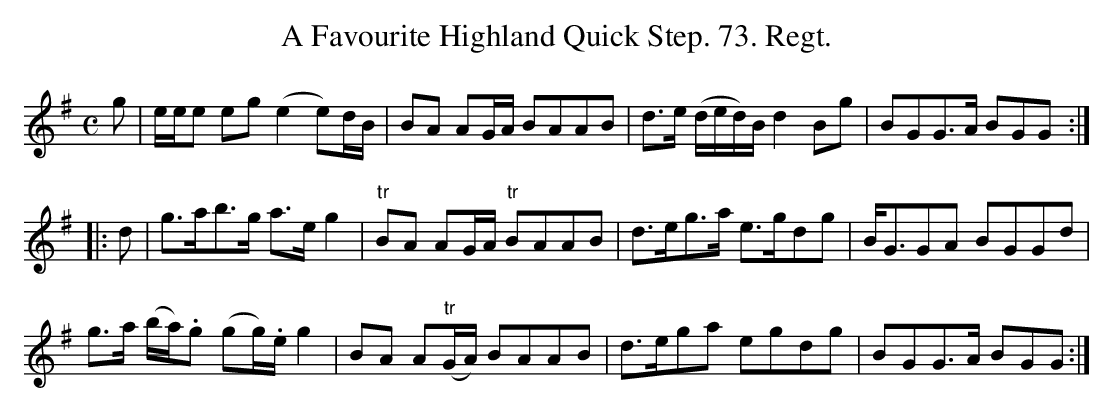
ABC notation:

X:1
T:A Favourite Highland Quick Step. 73. Regt.
M:C
K:G
g|\
e/e/e eg (e2 e)d/B/|BA AG/A/ BAAB|\
d>e (d/e/d/)B/ d2Bg| BGG>A BGG::
d|\
g>ab>g a>eg2| "tr"BA AG/A/ "tr"BAAB|\
d>eg>a e>gdg| B<GGA BGGd|
g>a (b/a/).g (gg/).e/ g2| BA A"tr"(G/A/) BAAB|\
d>ega egdg| BGG>A BGG:|
